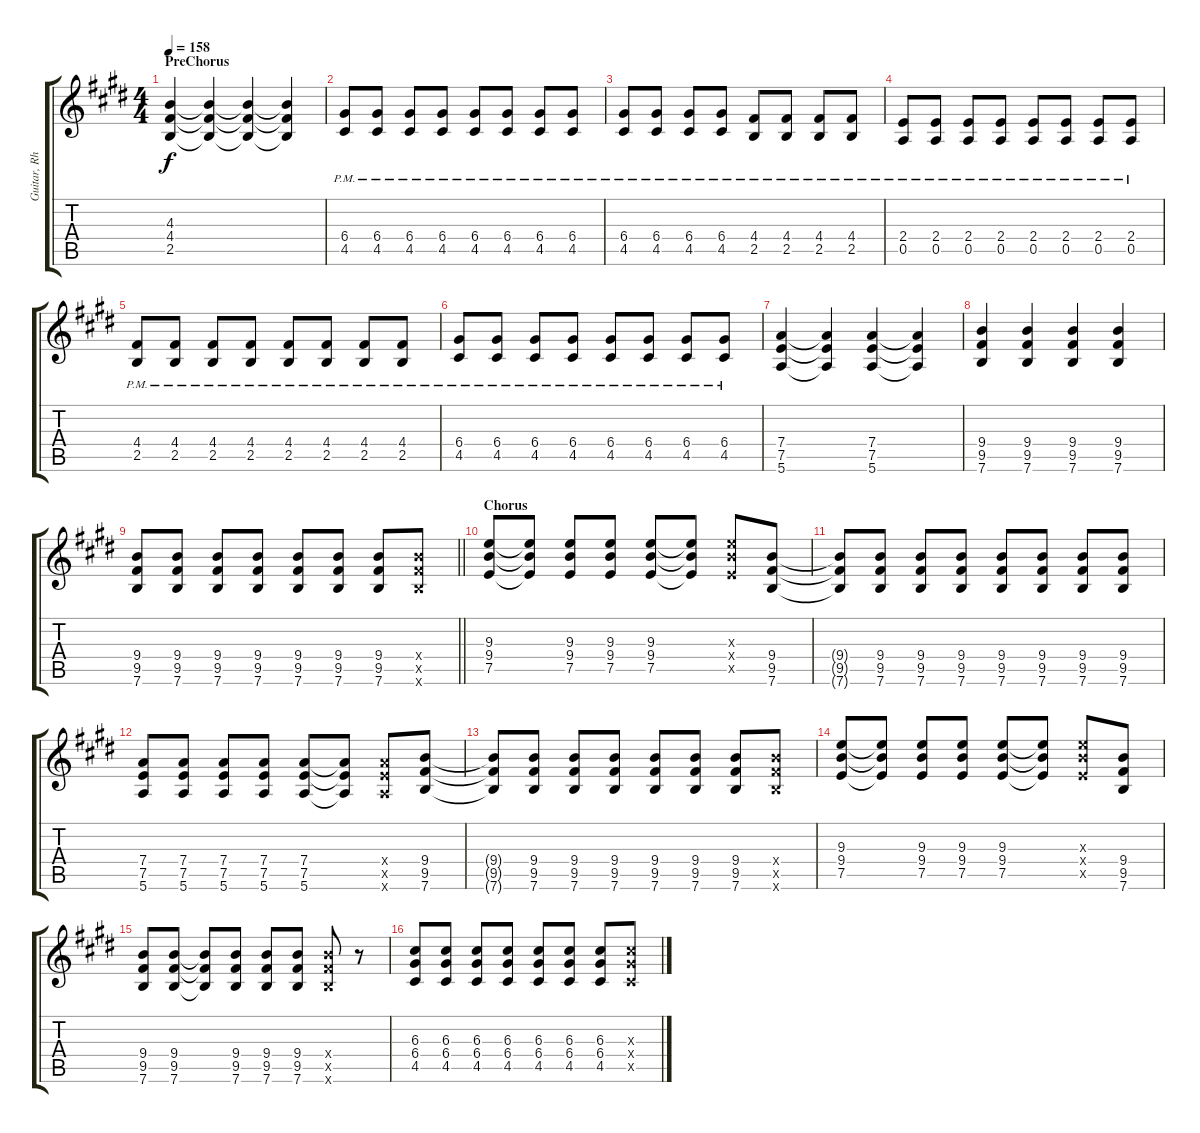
\track ("Guitar, Rhythm" "Guitar, Rh") {instrument overdrivenguitar}
\staff {score tabs}
\tuning (E4 B3 G3 D3 A2 E2) {hide}
\ts (4 4)
\section ("" "PreChorus")
\tempo 158
\clef g2
\ks e
(4.3 4.4 2.5).4{dy f} (4.3{t} 4.4{t} 2.5{t}).4 (4.3{t} 4.4{t} 2.5{t}).4 (4.3{t} 4.4{t} 2.5{t}).4 |
\ks c#minor
(6.4{pm} 4.5{pm}).8 (6.4{pm} 4.5{pm}).8 (6.4{pm} 4.5{pm}).8 (6.4{pm} 4.5{pm}).8 (6.4{pm} 4.5{pm}).8 (6.4{pm} 4.5{pm}).8 (6.4{pm} 4.5{pm}).8 (6.4{pm} 4.5{pm}).8 |
(6.4{pm} 4.5{pm}).8 (6.4{pm} 4.5{pm}).8 (6.4{pm} 4.5{pm}).8 (6.4{pm} 4.5{pm}).8 (4.4{pm} 2.5{pm}).8 (4.4{pm} 2.5{pm}).8 (4.4{pm} 2.5{pm}).8 (4.4{pm} 2.5{pm}).8 |
(2.4{pm} 0.5{pm}).8 (2.4{pm} 0.5{pm}).8 (2.4{pm} 0.5{pm}).8 (2.4{pm} 0.5{pm}).8 (2.4{pm} 0.5{pm}).8 (2.4{pm} 0.5{pm}).8 (2.4{pm} 0.5{pm}).8 (2.4{pm} 0.5{pm}).8 |
\ks e
(4.4{pm} 2.5{pm}).8 (4.4{pm} 2.5{pm}).8 (4.4{pm} 2.5{pm}).8 (4.4{pm} 2.5{pm}).8 (4.4{pm} 2.5{pm}).8 (4.4{pm} 2.5{pm}).8 (4.4{pm} 2.5{pm}).8 (4.4{pm} 2.5{pm}).8 |
\ks c#minor
(6.4{pm} 4.5{pm}).8 (6.4{pm} 4.5{pm}).8 (6.4{pm} 4.5{pm}).8 (6.4{pm} 4.5{pm}).8 (6.4{pm} 4.5{pm}).8 (6.4{pm} 4.5{pm}).8 (6.4{pm} 4.5{pm}).8 (6.4{pm} 4.5{pm}).8 |
(7.4 7.5 5.6).4 (7.4{t} 7.5{t} 5.6{t}).4 (7.4 7.5 5.6).4 (7.4{t} 7.5{t} 5.6{t}).4 |
\ks e
(9.4 9.5 7.6).4 (9.4 9.5 7.6).4 (9.4 9.5 7.6).4 (9.4 9.5 7.6).4 |
\barLineRight lightlight
\ks c#minor
(9.4 9.5 7.6).8 (9.4 9.5 7.6).8 (9.4 9.5 7.6).8 (9.4 9.5 7.6).8 (9.4 9.5 7.6).8 (9.4 9.5 7.6).8 (9.4 9.5 7.6).8 (9.4{x} 9.5{x} 7.6{x}).8 |
\section ("" "Chorus")
\ks e
(9.3 9.4 7.5).8 (9.3{t} 9.4{t} 7.5{t}).8 (9.3 9.4 7.5).8 (9.3 9.4 7.5).8 (9.3 9.4 7.5).8 (9.3{t} 9.4{t} 7.5{t}).8 (9.3{x} 9.4{x} 7.5{x}).8 (9.4 9.5 7.6).8 |
\ks c#minor
(9.4{t} 9.5{t} 7.6{t}).8 (9.4 9.5 7.6).8 (9.4 9.5 7.6).8 (9.4 9.5 7.6).8 (9.4 9.5 7.6).8 (9.4 9.5 7.6).8 (9.4 9.5 7.6).8 (9.4 9.5 7.6).8 |
(7.4 7.5 5.6).8 (7.4 7.5 5.6).8 (7.4 7.5 5.6).8 (7.4 7.5 5.6).8 (7.4 7.5 5.6).8 (7.4{t} 7.5{t} 5.6{t}).8 (7.4{x} 7.5{x} 5.6{x}).8 (9.4 9.5 7.6).8 |
(9.4{t} 9.5{t} 7.6{t}).8 (9.4 9.5 7.6).8 (9.4 9.5 7.6).8 (9.4 9.5 7.6).8 (9.4 9.5 7.6).8 (9.4 9.5 7.6).8 (9.4 9.5 7.6).8 (9.4{x} 9.5{x} 7.6{x}).8 |
\ks e
(9.3 9.4 7.5).8 (9.3{t} 9.4{t} 7.5{t}).8 (9.3 9.4 7.5).8 (9.3 9.4 7.5).8 (9.3 9.4 7.5).8 (9.3{t} 9.4{t} 7.5{t}).8 (9.3{x} 9.4{x} 7.5{x}).8 (9.4 9.5 7.6).8 |
\ks c#minor
(9.4 9.5 7.6).8 (9.4 9.5 7.6).8 (9.4{t} 9.5{t} 7.6{t}).8 (9.4 9.5 7.6).8 (9.4 9.5 7.6).8 (9.4 9.5 7.6).8 (9.4{x} 9.5{x} 7.6{x}).8 r.8 |
(6.3 6.4 4.5).8 (6.3 6.4 4.5).8 (6.3 6.4 4.5).8 (6.3 6.4 4.5).8 (6.3 6.4 4.5).8 (6.3 6.4 4.5).8 (6.3 6.4 4.5).8 (6.3{x} 6.4{x} 4.5{x}).8
